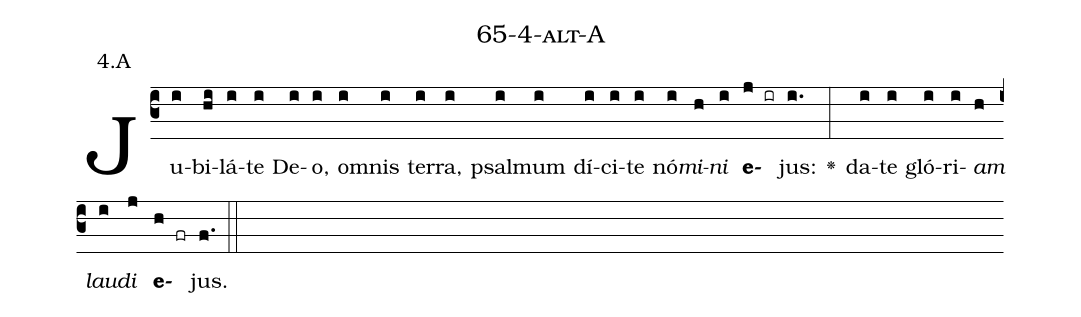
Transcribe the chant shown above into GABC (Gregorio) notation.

name: 65-4-alt-A;
annotation: 4.A;
%%
(c3)Ju(i)bi(hi)lá(i)te(i) De(i)o,(i) om(i)nis(i) ter(i)ra,(i) psal(i)mum(i) dí(i)ci(i)te(i) nó(i)<i>mi</i>(h)<i>ni</i>(i) <b>e</b>(j ir)jus:(i.) <v>\greheightstar</v>(:) da(i)te(i) gló(i)ri(i)<i>am</i>(h) <i>lau</i>(i)<i>di</i>(j) <b>e</b>(h fr)jus.(f.) (::)


%E(i) u(h) o(i) u(j) a(h) e.(f.) (::)
